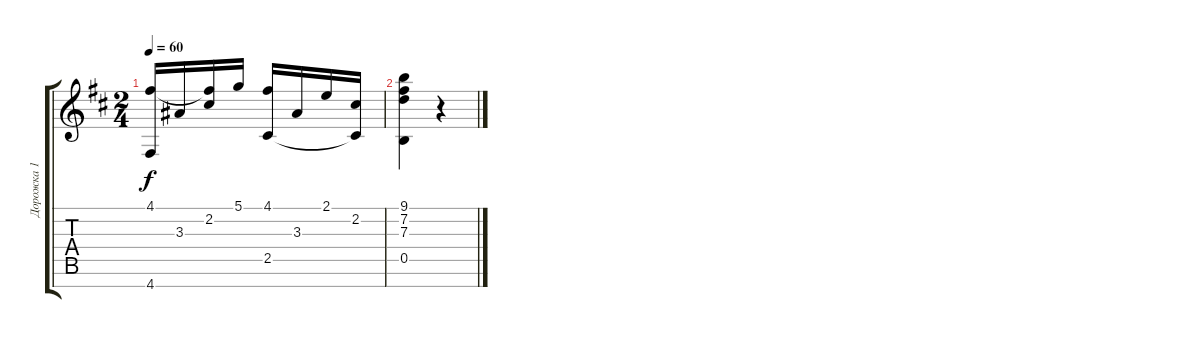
\track ("Дорожка 1" "Дорожка 1") {instrument acousticguitarsteel}
\staff {score tabs}
\tuning (D4 B3 G3 D3 B2 G2 D2) {hide}
\ts (2 4)
\tempo 60
\clef g2
\ks d
(4.1 4.7).16{dy f} 3.3.16 (4.1{t} 2.2).16 5.1.16 (4.1 2.5).16 3.3.16 2.1.16 (2.2 2.5{t}).16 |
(9.1 7.2 7.3 0.5).4 r.4
